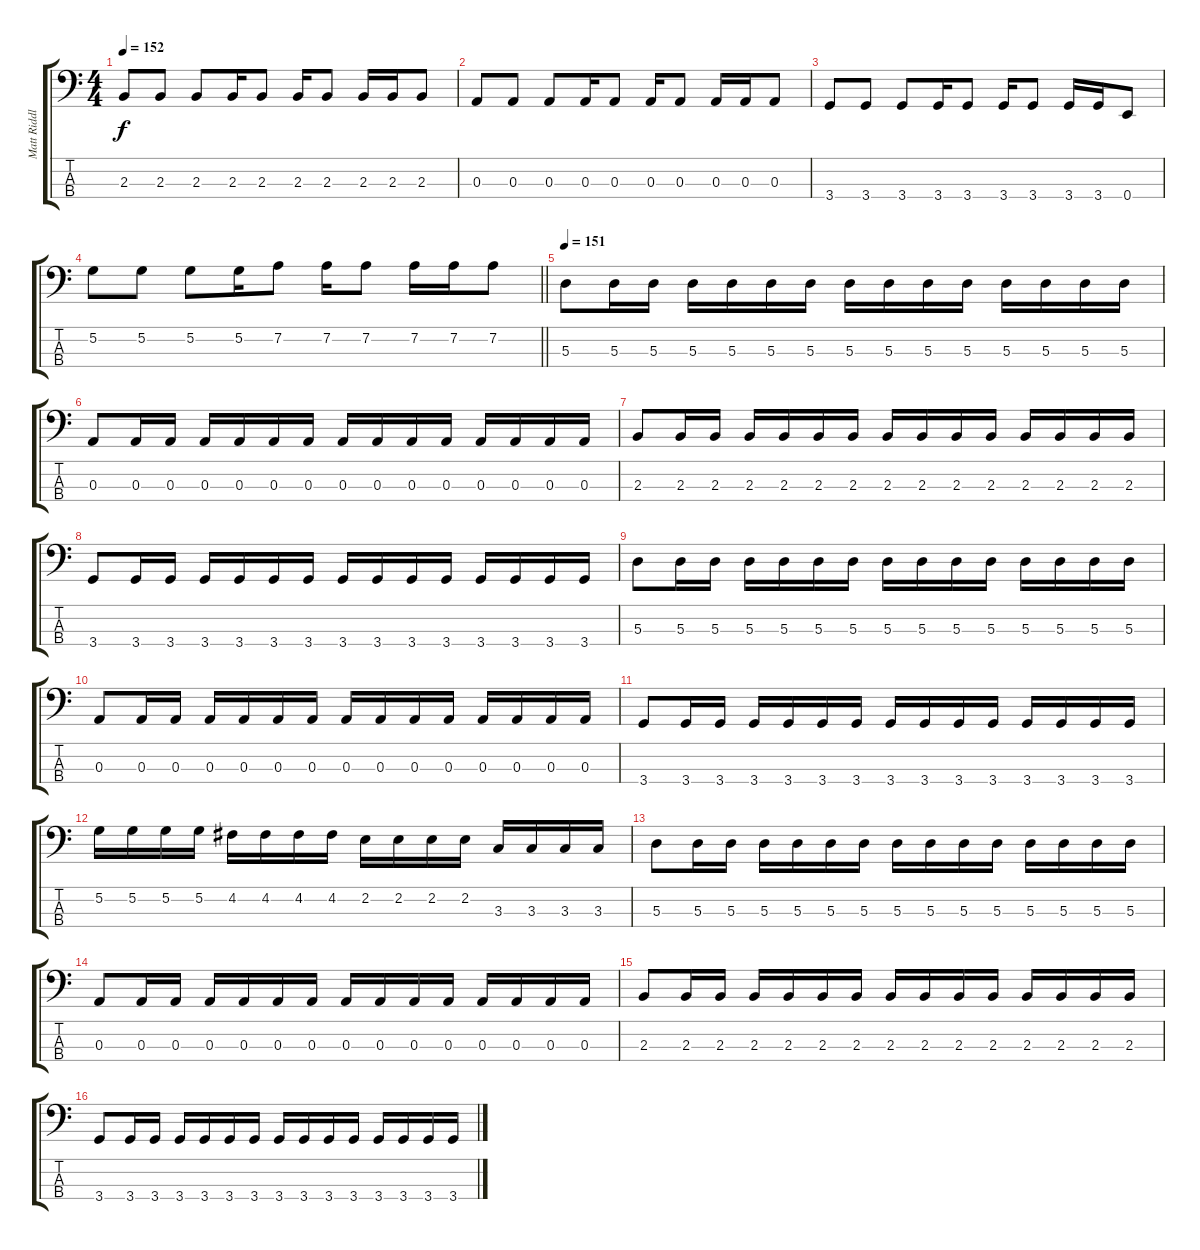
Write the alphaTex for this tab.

\track ("Matt Riddle" "Matt Riddl") {instrument electricbassfinger}
\staff {score tabs}
\tuning (G2 D2 A1 E1) {hide}
\ts (4 4)
\tempo 152
\clef f4
\ks c
2.3.8{dy f} 2.3.8 2.3.8 2.3.16 2.3.8 2.3.16 2.3.8 2.3.16 2.3.16 2.3.8 |
0.3.8 0.3.8 0.3.8 0.3.16 0.3.8 0.3.16 0.3.8 0.3.16 0.3.16 0.3.8 |
3.4.8 3.4.8 3.4.8 3.4.16 3.4.8 3.4.16 3.4.8 3.4.16 3.4.16 0.4.8 |
\barLineRight lightlight
5.2.8 5.2.8 5.2.8 5.2.16 7.2.8 7.2.16 7.2.8 7.2.16 7.2.16 7.2.8 |
\section ("" "")
\tempo 151
5.3.8 5.3.16 5.3.16 5.3.16 5.3.16 5.3.16 5.3.16 5.3.16 5.3.16 5.3.16 5.3.16 5.3.16 5.3.16 5.3.16 5.3.16 |
0.3.8 0.3.16 0.3.16 0.3.16 0.3.16 0.3.16 0.3.16 0.3.16 0.3.16 0.3.16 0.3.16 0.3.16 0.3.16 0.3.16 0.3.16 |
2.3.8 2.3.16 2.3.16 2.3.16 2.3.16 2.3.16 2.3.16 2.3.16 2.3.16 2.3.16 2.3.16 2.3.16 2.3.16 2.3.16 2.3.16 |
3.4.8 3.4.16 3.4.16 3.4.16 3.4.16 3.4.16 3.4.16 3.4.16 3.4.16 3.4.16 3.4.16 3.4.16 3.4.16 3.4.16 3.4.16 |
5.3.8 5.3.16 5.3.16 5.3.16 5.3.16 5.3.16 5.3.16 5.3.16 5.3.16 5.3.16 5.3.16 5.3.16 5.3.16 5.3.16 5.3.16 |
0.3.8 0.3.16 0.3.16 0.3.16 0.3.16 0.3.16 0.3.16 0.3.16 0.3.16 0.3.16 0.3.16 0.3.16 0.3.16 0.3.16 0.3.16 |
3.4.8 3.4.16 3.4.16 3.4.16 3.4.16 3.4.16 3.4.16 3.4.16 3.4.16 3.4.16 3.4.16 3.4.16 3.4.16 3.4.16 3.4.16 |
5.2.16 5.2.16 5.2.16 5.2.16 4.2.16 4.2.16 4.2.16 4.2.16 2.2.16 2.2.16 2.2.16 2.2.16 3.3.16 3.3.16 3.3.16 3.3.16 |
5.3.8 5.3.16 5.3.16 5.3.16 5.3.16 5.3.16 5.3.16 5.3.16 5.3.16 5.3.16 5.3.16 5.3.16 5.3.16 5.3.16 5.3.16 |
0.3.8 0.3.16 0.3.16 0.3.16 0.3.16 0.3.16 0.3.16 0.3.16 0.3.16 0.3.16 0.3.16 0.3.16 0.3.16 0.3.16 0.3.16 |
2.3.8 2.3.16 2.3.16 2.3.16 2.3.16 2.3.16 2.3.16 2.3.16 2.3.16 2.3.16 2.3.16 2.3.16 2.3.16 2.3.16 2.3.16 |
3.4.8 3.4.16 3.4.16 3.4.16 3.4.16 3.4.16 3.4.16 3.4.16 3.4.16 3.4.16 3.4.16 3.4.16 3.4.16 3.4.16 3.4.16
